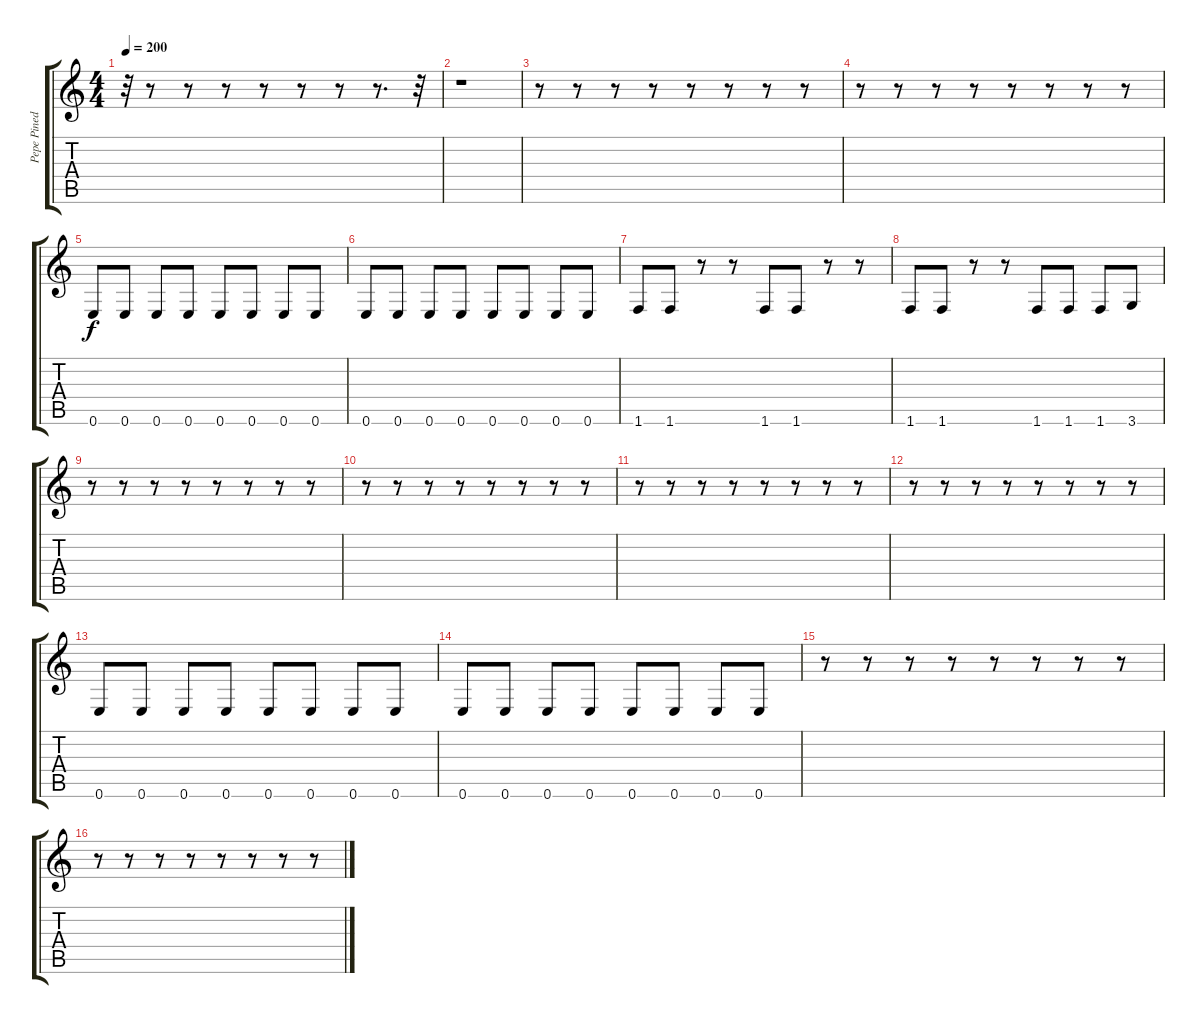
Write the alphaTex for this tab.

\track ("Pepe Pinedo" "Pepe Pined") {instrument electricbassfinger}
\staff {score tabs}
\tuning (E4 B3 G3 D3 A2 E2) {hide}
\ts (4 4)
\tempo 200
\clef g2
\ks c
r.32{dy f} r.8 r.8 r.8 r.8 r.8 r.8 r.8{d} r.32 |
r.1 |
r.8 r.8 r.8 r.8 r.8 r.8 r.8 r.8 |
r.8 r.8 r.8 r.8 r.8 r.8 r.8 r.8 |
0.6.8 0.6.8 0.6.8 0.6.8 0.6.8 0.6.8 0.6.8 0.6.8 |
0.6.8 0.6.8 0.6.8 0.6.8 0.6.8 0.6.8 0.6.8 0.6.8 |
1.6.8 1.6.8 r.8 r.8 1.6.8 1.6.8 r.8 r.8 |
1.6.8 1.6.8 r.8 r.8 1.6.8 1.6.8 1.6.8 3.6.8 |
r.8 r.8 r.8 r.8 r.8 r.8 r.8 r.8 |
r.8 r.8 r.8 r.8 r.8 r.8 r.8 r.8 |
r.8 r.8 r.8 r.8 r.8 r.8 r.8 r.8 |
r.8 r.8 r.8 r.8 r.8 r.8 r.8 r.8 |
0.6.8 0.6.8 0.6.8 0.6.8 0.6.8 0.6.8 0.6.8 0.6.8 |
0.6.8 0.6.8 0.6.8 0.6.8 0.6.8 0.6.8 0.6.8 0.6.8 |
r.8 r.8 r.8 r.8 r.8 r.8 r.8 r.8 |
r.8 r.8 r.8 r.8 r.8 r.8 r.8 r.8
